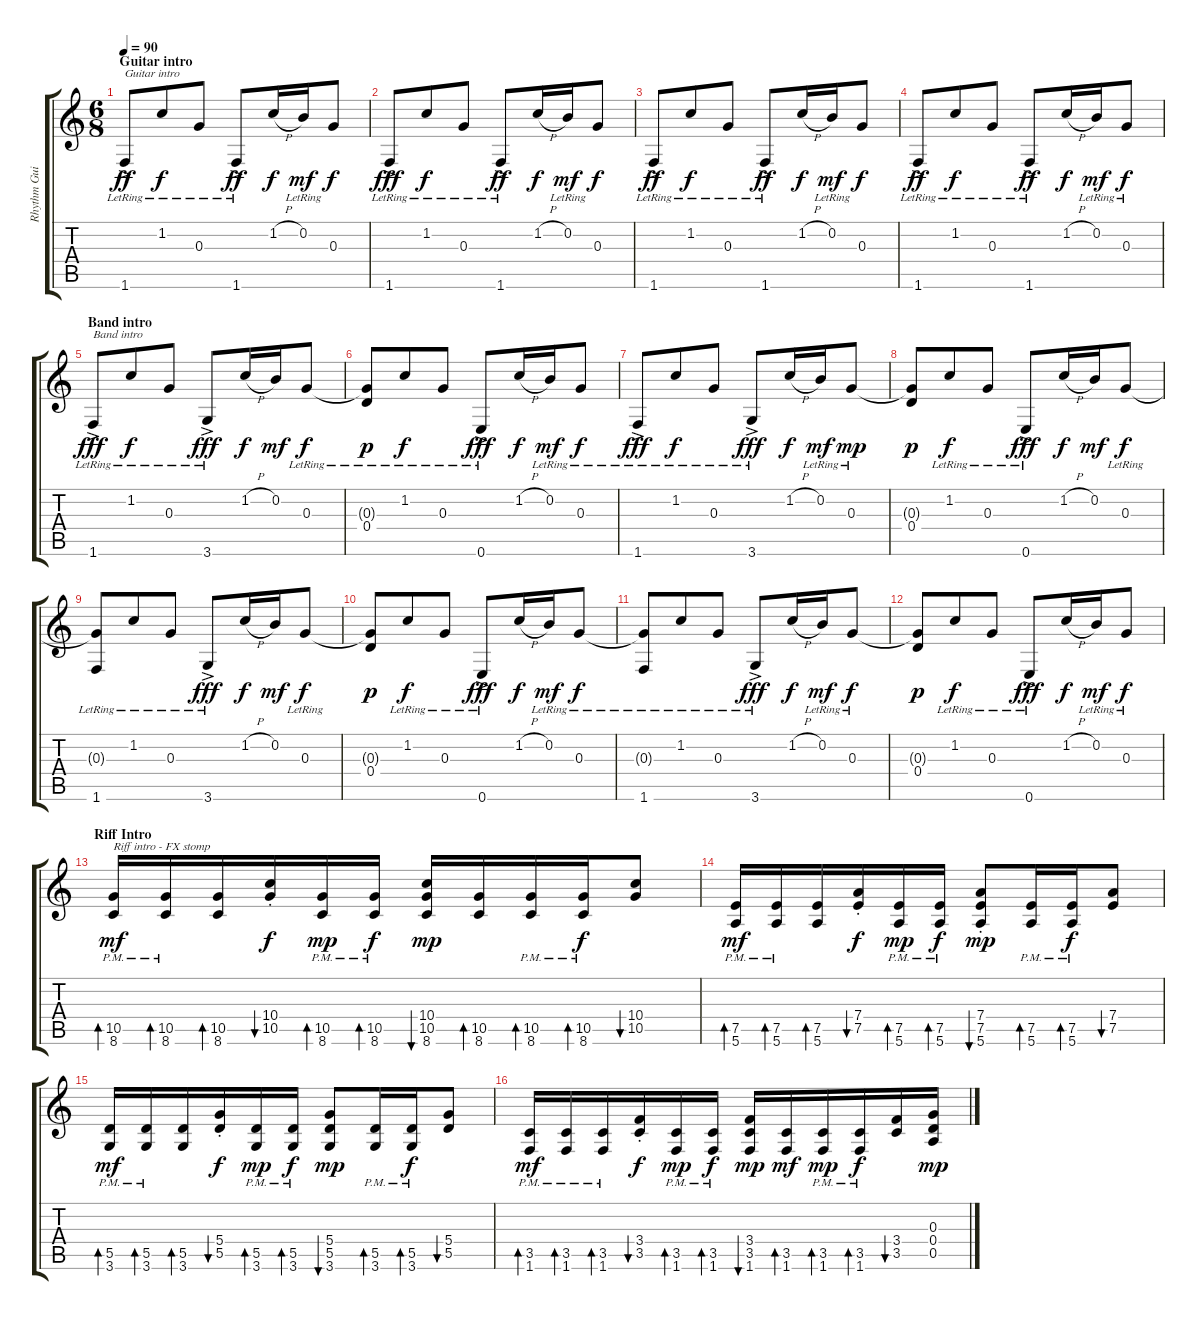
\track ("Rhythm Guitar" "Rhythm Gui") {instrument acousticguitarnylon}
\staff {score tabs}
\tuning (E4 B3 G3 D3 A2 E2) {hide}
\ts (6 8)
\section ("" "Guitar intro")
\tempo 90
\clef g2
\ks c
1.6{ac lr}.8{txt "Guitar intro" dy ff instrument acousticguitarnylon} 1.2{lr}.8{dy f} 0.3{lr}.8 1.6{ac lr}.8{dy ff} 1.2{h}.16{dy f} 0.2{lr}.16{dy mf} 0.3.8{dy f} |
1.6{ac lr}.8{dy fff} 1.2{lr}.8{dy f} 0.3{lr}.8 1.6{ac lr}.8{dy ff} 1.2{h}.16{dy f} 0.2{lr}.16{dy mf} 0.3.8{dy f} |
1.6{ac lr}.8{dy ff} 1.2{lr}.8{dy f} 0.3{lr}.8 1.6{ac lr}.8{dy ff} 1.2{h}.16{dy f} 0.2{lr}.16{dy mf} 0.3.8{dy f} |
1.6{ac lr}.8{dy ff} 1.2{lr}.8{dy f} 0.3{lr}.8 1.6{ac lr}.8{dy ff} 1.2{h}.16{dy f} 0.2{lr}.16{dy mf} 0.3{lr}.8{dy f} |
\section ("" "Band intro")
1.6{ac lr}.8{txt "Band intro" dy fff} 1.2{lr}.8{dy f} 0.3{lr}.8 3.6{ac lr}.8{dy fff} 1.2{h}.16{dy f} 0.2.16{dy mf} 0.3{lr}.8{dy f} |
(0.3{t} 0.4{lr}).8{dy p} 1.2{lr}.8{dy f} 0.3{lr}.8 0.6{ac lr}.8{dy fff} 1.2{h}.16{dy f} 0.2{lr}.16{dy mf} 0.3{lr}.8{dy f} |
1.6{ac lr}.8{dy fff} 1.2{lr}.8{dy f} 0.3{lr}.8 3.6{ac lr}.8{dy fff} 1.2{h}.16{dy f} 0.2{lr}.16{dy mf} 0.3{lr}.8{dy mp} |
(0.3{t} 0.4).8{dy p} 1.2{lr}.8{dy f} 0.3{lr}.8 0.6{ac lr}.8{dy fff} 1.2{h}.16{dy f} 0.2.16{dy mf} 0.3{lr}.8{dy f} |
(0.3{t} 1.6{lr}).8 1.2{lr}.8 0.3{lr}.8 3.6{ac lr}.8{dy fff} 1.2{h}.16{dy f} 0.2.16{dy mf} 0.3{lr}.8{dy f} |
(0.3{t} 0.4).8{dy p} 1.2{lr}.8{dy f} 0.3{lr}.8 0.6{ac lr}.8{dy fff} 1.2{h}.16{dy f} 0.2{lr}.16{dy mf} 0.3{lr}.8{dy f} |
(0.3{t} 1.6{lr}).8 1.2{lr}.8 0.3{lr}.8 3.6{ac lr}.8{dy fff} 1.2{h}.16{dy f} 0.2{lr}.16{dy mf} 0.3{lr}.8{dy f} |
(0.3{t} 0.4).8{dy p} 1.2{lr}.8{dy f} 0.3{lr}.8 0.6{ac lr}.8{dy fff} 1.2{h}.16{dy f} 0.2{lr}.16{dy mf} 0.3{lr}.8{dy f} |
\section ("" "Riff Intro")
(10.5{pm} 8.6{pm}).16{bd 60 txt "Riff intro - FX stomp" dy mf instrument distortionguitar} (10.5{pm} 8.6{pm}).16{bd 60} (10.5 8.6).16{bd 60} (10.4{st} 10.5{st}).16{bu 60 dy f} (10.5{pm} 8.6{pm}).16{bd 60 dy mp} (10.5{pm} 8.6{pm}).16{bd 60 dy f} (10.4 10.5 8.6).16{bu 60 dy mp} (10.5 8.6).16{bd 60} (10.5{pm} 8.6{pm}).16{bd 60} (10.5{pm} 8.6{pm}).16{bd 60 dy f} (10.4 10.5).8{bu 60} |
(7.5{pm} 5.6{pm}).16{bd 60 dy mf} (7.5{pm} 5.6{pm}).16{bd 60} (7.5 5.6).16{bd 60} (7.4{st} 7.5{st}).16{bu 60 dy f} (7.5{pm} 5.6{pm}).16{bd 60 dy mp} (7.5{pm} 5.6{pm}).16{bd 60 dy f} (7.4{st} 7.5 5.6).8{bu 60 dy mp} (7.5{pm} 5.6{pm}).16{bd 60} (7.5{pm} 5.6{pm}).16{bd 60 dy f} (7.4 7.5).8{bu 60} |
(5.5{pm} 3.6{pm}).16{bd 60 dy mf} (5.5{pm} 3.6{pm}).16{bd 60} (5.5 3.6).16{bd 60} (5.4{st} 5.5{st}).16{bu 60 dy f} (5.5{pm} 3.6{pm}).16{bd 60 dy mp} (5.5{pm} 3.6{pm}).16{bd 60 dy f} (5.4 5.5 3.6).8{bu 60 dy mp} (5.5{pm} 3.6{pm}).16{bd 60} (5.5{pm} 3.6{pm}).16{bd 60 dy f} (5.4 5.5).8{bu 60} |
(3.5{pm} 1.6{pm}).16{bd 60 dy mf} (3.5{pm} 1.6{pm}).16{bd 60} (3.5{pm} 1.6{pm}).16{bd 60} (3.4{st} 3.5{st}).16{bu 60 dy f} (3.5{pm} 1.6{pm}).16{bd 60 dy mp} (3.5{pm} 1.6{pm}).16{bd 60 dy f} (3.4 3.5 1.6).16{bu 60 dy mp} (3.5 1.6).16{bd 60 dy mf} (3.5{pm} 1.6{pm}).16{bd 60 dy mp} (3.5{pm} 1.6{pm}).16{bd 60 dy f} (3.4 3.5).16{bu 60} (0.3 0.4 0.5).16{dy mp}
